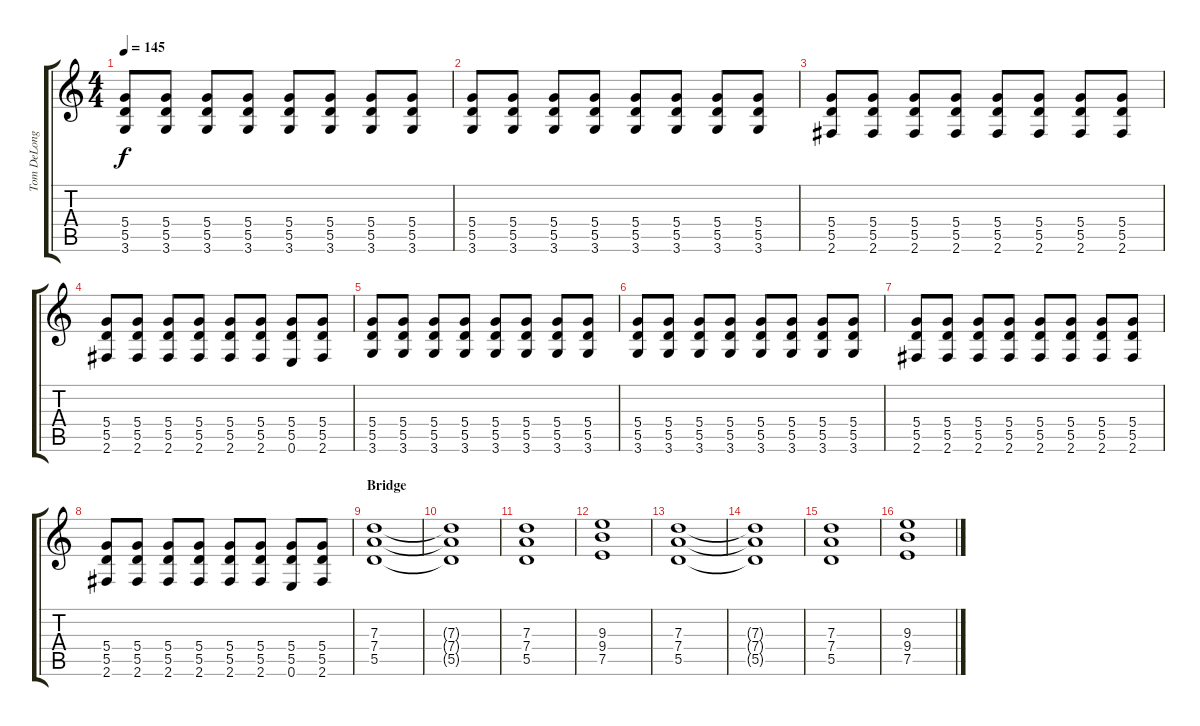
\track ("Tom DeLonge (Guitar)" "Tom DeLong") {instrument electricguitarclean}
\staff {score tabs}
\tuning (E4 B3 G3 D3 A2 E2) {hide}
\ts (4 4)
\tempo 145
\clef g2
\ks c
(5.4 5.5 3.6).8{dy f instrument distortionguitar} (5.4 5.5 3.6).8 (5.4 5.5 3.6).8 (5.4 5.5 3.6).8 (5.4 5.5 3.6).8 (5.4 5.5 3.6).8 (5.4 5.5 3.6).8 (5.4 5.5 3.6).8 |
(5.4 5.5 3.6).8 (5.4 5.5 3.6).8 (5.4 5.5 3.6).8 (5.4 5.5 3.6).8 (5.4 5.5 3.6).8 (5.4 5.5 3.6).8 (5.4 5.5 3.6).8 (5.4 5.5 3.6).8 |
(5.4 5.5 2.6).8 (5.4 5.5 2.6).8 (5.4 5.5 2.6).8 (5.4 5.5 2.6).8 (5.4 5.5 2.6).8 (5.4 5.5 2.6).8 (5.4 5.5 2.6).8 (5.4 5.5 2.6).8 |
(5.4 5.5 2.6).8 (5.4 5.5 2.6).8 (5.4 5.5 2.6).8 (5.4 5.5 2.6).8 (5.4 5.5 2.6).8 (5.4 5.5 2.6).8 (5.4 5.5 0.6).8 (5.4 5.5 2.6).8 |
(5.4 5.5 3.6).8{instrument distortionguitar} (5.4 5.5 3.6).8 (5.4 5.5 3.6).8 (5.4 5.5 3.6).8 (5.4 5.5 3.6).8 (5.4 5.5 3.6).8 (5.4 5.5 3.6).8 (5.4 5.5 3.6).8 |
(5.4 5.5 3.6).8 (5.4 5.5 3.6).8 (5.4 5.5 3.6).8 (5.4 5.5 3.6).8 (5.4 5.5 3.6).8 (5.4 5.5 3.6).8 (5.4 5.5 3.6).8 (5.4 5.5 3.6).8 |
(5.4 5.5 2.6).8 (5.4 5.5 2.6).8 (5.4 5.5 2.6).8 (5.4 5.5 2.6).8 (5.4 5.5 2.6).8 (5.4 5.5 2.6).8 (5.4 5.5 2.6).8 (5.4 5.5 2.6).8 |
(5.4 5.5 2.6).8 (5.4 5.5 2.6).8 (5.4 5.5 2.6).8 (5.4 5.5 2.6).8 (5.4 5.5 2.6).8 (5.4 5.5 2.6).8 (5.4 5.5 0.6).8 (5.4 5.5 2.6).8 |
\section ("" "Bridge")
(7.3 7.4 5.5).1{instrument electricguitarclean} |
(7.3{t} 7.4{t} 5.5{t}).1 |
(7.3 7.4 5.5).1 |
(9.3 9.4 7.5).1 |
(7.3 7.4 5.5).1{instrument electricguitarclean} |
(7.3{t} 7.4{t} 5.5{t}).1 |
(7.3 7.4 5.5).1 |
(9.3 9.4 7.5).1
